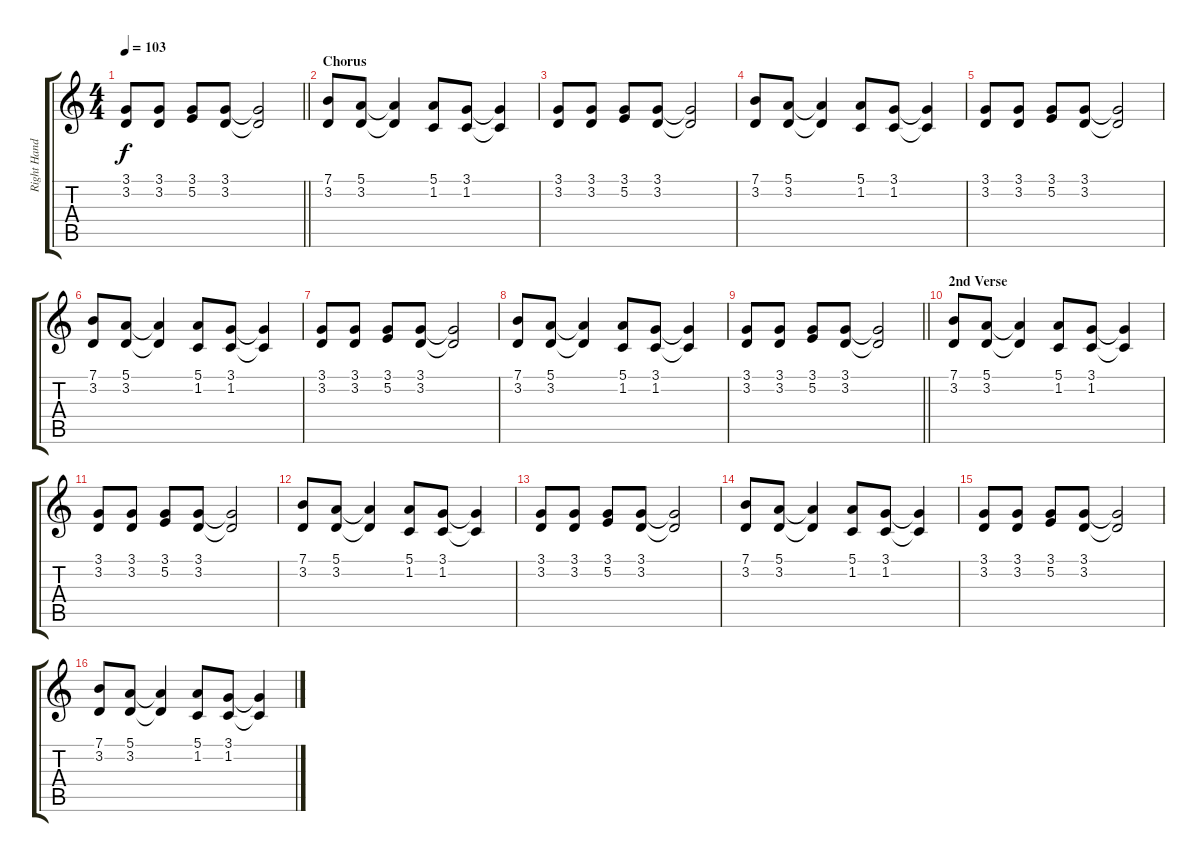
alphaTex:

\track ("Right Hand" "Right Hand") {instrument acousticgrandpiano}
\staff {score tabs}
\tuning (E4 B3 G3 D3 A2 E2) {hide}
\ts (4 4)
\tempo 103
\clef g2
\barLineRight lightlight
\ks c
(3.1 3.2).8{dy f} (3.1 3.2).8 (3.1 5.2).8 (3.1 3.2).8 (3.1{t} 3.2{t}).2 |
\section ("" "Chorus")
(7.1 3.2).8 (5.1 3.2).8 (5.1{t} 3.2{t}).4 (5.1 1.2).8 (3.1 1.2).8 (3.1{t} 1.2{t}).4 |
(3.1 3.2).8 (3.1 3.2).8 (3.1 5.2).8 (3.1 3.2).8 (3.1{t} 3.2{t}).2 |
(7.1 3.2).8 (5.1 3.2).8 (5.1{t} 3.2{t}).4 (5.1 1.2).8 (3.1 1.2).8 (3.1{t} 1.2{t}).4 |
(3.1 3.2).8 (3.1 3.2).8 (3.1 5.2).8 (3.1 3.2).8 (3.1{t} 3.2{t}).2 |
(7.1 3.2).8 (5.1 3.2).8 (5.1{t} 3.2{t}).4 (5.1 1.2).8 (3.1 1.2).8 (3.1{t} 1.2{t}).4 |
(3.1 3.2).8 (3.1 3.2).8 (3.1 5.2).8 (3.1 3.2).8 (3.1{t} 3.2{t}).2 |
(7.1 3.2).8 (5.1 3.2).8 (5.1{t} 3.2{t}).4 (5.1 1.2).8 (3.1 1.2).8 (3.1{t} 1.2{t}).4 |
\barLineRight lightlight
(3.1 3.2).8 (3.1 3.2).8 (3.1 5.2).8 (3.1 3.2).8 (3.1{t} 3.2{t}).2 |
\section ("" "2nd Verse")
(7.1 3.2).8 (5.1 3.2).8 (5.1{t} 3.2{t}).4 (5.1 1.2).8 (3.1 1.2).8 (3.1{t} 1.2{t}).4 |
(3.1 3.2).8 (3.1 3.2).8 (3.1 5.2).8 (3.1 3.2).8 (3.1{t} 3.2{t}).2 |
(7.1 3.2).8 (5.1 3.2).8 (5.1{t} 3.2{t}).4 (5.1 1.2).8 (3.1 1.2).8 (3.1{t} 1.2{t}).4 |
(3.1 3.2).8 (3.1 3.2).8 (3.1 5.2).8 (3.1 3.2).8 (3.1{t} 3.2{t}).2 |
(7.1 3.2).8 (5.1 3.2).8 (5.1{t} 3.2{t}).4 (5.1 1.2).8 (3.1 1.2).8 (3.1{t} 1.2{t}).4 |
(3.1 3.2).8 (3.1 3.2).8 (3.1 5.2).8 (3.1 3.2).8 (3.1{t} 3.2{t}).2 |
(7.1 3.2).8 (5.1 3.2).8 (5.1{t} 3.2{t}).4 (5.1 1.2).8 (3.1 1.2).8 (3.1{t} 1.2{t}).4
